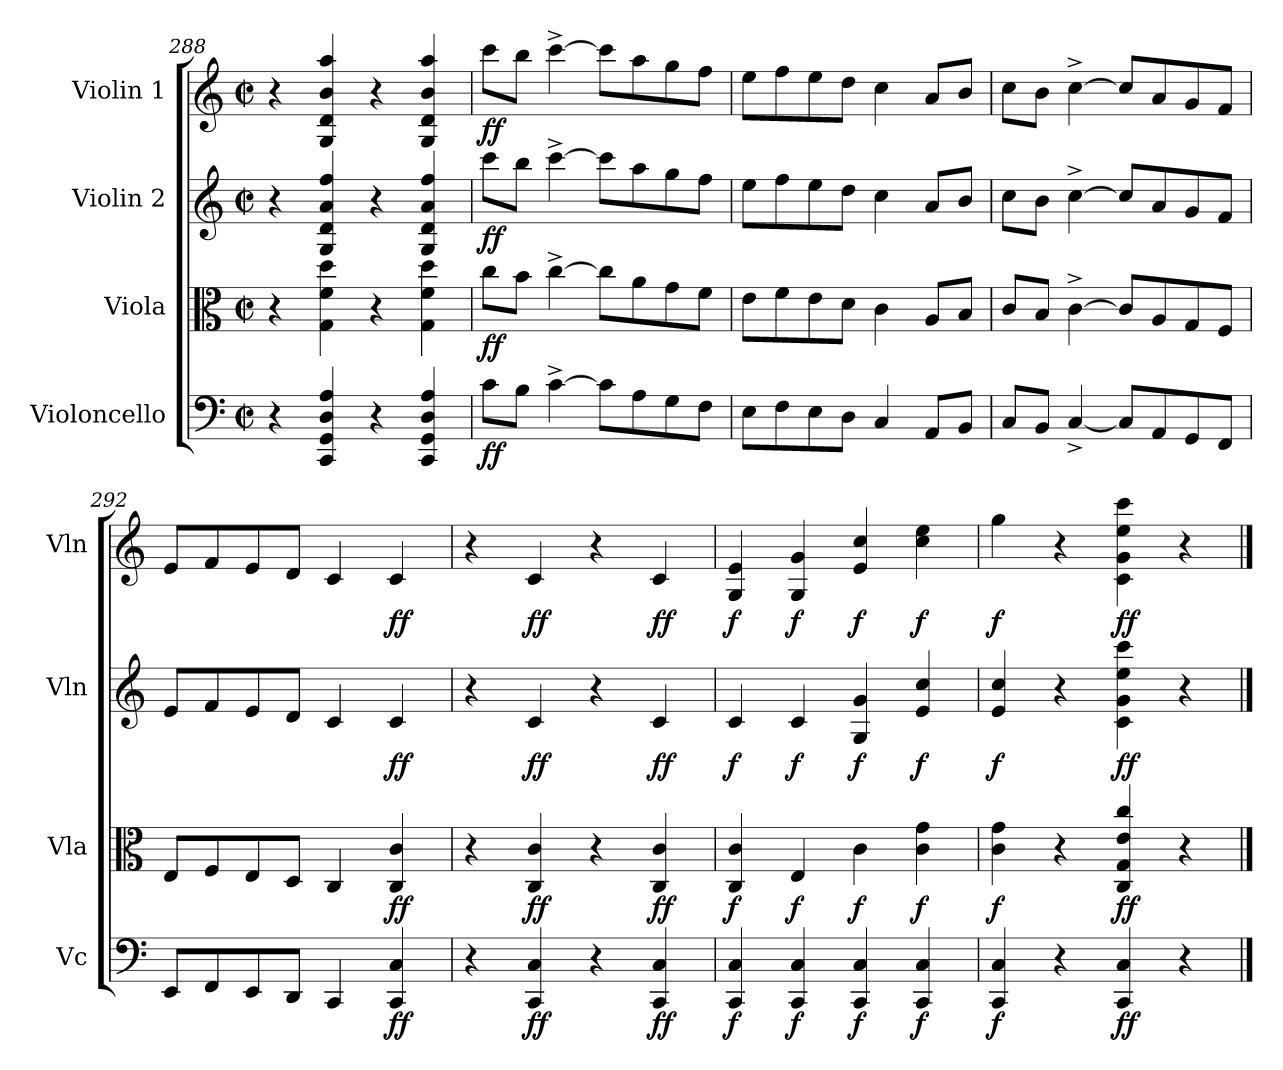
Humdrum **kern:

**kern	**dynam	**kern	**dynam	**kern	**dynam	**kern	**dynam
*part4	*part4	*part3	*part3	*part2	*part2	*part1	*part1
*staff4	*staff4	*staff3	*staff3	*staff2	*staff2	*staff1	*staff1
*I"Violoncello	*	*I"Viola	*	*I"Violin 2	*	*I"Violin 1	*
*I'Vc	*	*I'Vla	*	*I'Vln	*	*I'Vln	*
*clefF4	*	*clefC3	*	*clefG2	*	*clefG2	*
*k[]	*	*k[]	*	*k[]	*	*k[]	*
*M2/2	*	*M2/2	*	*M2/2	*	*M2/2	*
*met(c|)	*	*met(c|)	*	*met(c|)	*	*met(c|)	*
=288	=288	=288	=288	=288	=288	=288	=288
4r	.	4r	.	4r	.	4r	.
4CC/ 4GG/ 4D/ 4A/	.	4G\ 4f\ 4dd\	.	4G/ 4d/ 4a/ 4ff/	.	4G/ 4d/ 4b/ 4aa/	.
4r	.	4r	.	4r	.	4r	.
4CC/ 4GG/ 4D/ 4A/	.	4G\ 4f\ 4dd\	.	4G/ 4d/ 4a/ 4ff/	.	4G/ 4d/ 4b/ 4aa/	.
=289	=289	=289	=289	=289	=289	=289	=289
!	!LO:DY:b	!	!LO:DY:b	!	!LO:DY:b	!	!LO:DY:b
8c\L	ff	8cc\L	ff	8ccc\L	ff	8ccc\L	ff
8B\J	.	8b\J	.	8bb\J	.	8bb\J	.
[4c^\	.	[4cc^\	.	[4ccc^\	.	[4ccc^\	.
8c\L]	.	8cc\L]	.	8ccc\L]	.	8ccc\L]	.
8A\	.	8a\	.	8aa\	.	8aa\	.
8G\	.	8g\	.	8gg\	.	8gg\	.
8F\J	.	8f\J	.	8ff\J	.	8ff\J	.
!!LO:PB:g=z
=290	=290	=290	=290	=290	=290	=290	=290
8E\L	.	8e\L	.	8ee\L	.	8ee\L	.
8F\	.	8f\	.	8ff\	.	8ff\	.
8E\	.	8e\	.	8ee\	.	8ee\	.
8D\J	.	8d\J	.	8dd\J	.	8dd\J	.
4C/	.	4c\	.	4cc\	.	4cc\	.
8AA/L	.	8A/L	.	8a/L	.	8a/L	.
8BB/J	.	8B/J	.	8b/J	.	8b/J	.
=291	=291	=291	=291	=291	=291	=291	=291
8C/L	.	8c/L	.	8cc\L	.	8cc\L	.
8BB/J	.	8B/J	.	8b\J	.	8b\J	.
[4C^/	.	[4c^\	.	[4cc^\	.	[4cc^\	.
8C/L]	.	8c/L]	.	8cc/L]	.	8cc/L]	.
8AA/	.	8A/	.	8a/	.	8a/	.
8GG/	.	8G/	.	8g/	.	8g/	.
8FF/J	.	8F/J	.	8f/J	.	8f/J	.
=292	=292	=292	=292	=292	=292	=292	=292
8EE/L	.	8E/L	.	8e/L	.	8e/L	.
8FF/	.	8F/	.	8f/	.	8f/	.
8EE/	.	8E/	.	8e/	.	8e/	.
8DD/J	.	8D/J	.	8d/J	.	8d/J	.
4CC/	.	4C/	.	4c/	.	4c/	.
!	!LO:DY:b	!	!LO:DY:b	!	!LO:DY:b	!	!LO:DY:b
4CC/ 4C/	ff	4C/ 4c/	ff	4c/	ff	4c/	ff
=293	=293	=293	=293	=293	=293	=293	=293
4r	.	4r	.	4r	.	4r	.
!	!LO:DY:b	!	!LO:DY:b	!	!LO:DY:b	!	!LO:DY:b
4CC/ 4C/	ff	4C/ 4c/	ff	4c/	ff	4c/	ff
4r	.	4r	.	4r	.	4r	.
!	!LO:DY:b	!	!LO:DY:b	!	!LO:DY:b	!	!LO:DY:b
4CC/ 4C/	ff	4C/ 4c/	ff	4c/	ff	4c/	ff
=294	=294	=294	=294	=294	=294	=294	=294
!	!LO:DY:b	!	!LO:DY:b	!	!LO:DY:b	!	!LO:DY:b
4CC/ 4C/	f	4C/ 4c/	f	4c/	f	4G/ 4e/	f
!	!LO:DY:b	!	!LO:DY:b	!	!LO:DY:b	!	!LO:DY:b
4CC/ 4C/	f	4E/	f	4c/	f	4G/ 4g/	f
!	!LO:DY:b	!	!LO:DY:b	!	!LO:DY:b	!	!LO:DY:b
4CC/ 4C/	f	4c\	f	4G/ 4g/	f	4e/ 4cc/	f
!	!LO:DY:b	!	!LO:DY:b	!	!LO:DY:b	!	!LO:DY:b
4CC/ 4C/	f	4c\ 4g\	f	4e/ 4cc/	f	4cc\ 4ee\	f
=295	=295	=295	=295	=295	=295	=295	=295
!	!LO:DY:b	!	!LO:DY:b	!	!LO:DY:b	!	!LO:DY:b
4CC/ 4C/	f	4c\ 4g\	f	4e/ 4cc/	f	4gg\	f
4r	.	4r	.	4r	.	4r	.
!	!LO:DY:b	!	!LO:DY:b	!	!LO:DY:b	!	!LO:DY:b
4CC/ 4C/	ff	4C/ 4G/ 4e/ 4cc/	ff	4c\ 4g\ 4ee\ 4ccc\	ff	4c\ 4g\ 4ee\ 4ccc\	ff
4r	.	4r	.	4r	.	4r	.
==	==	==	==	==	==	==	==
*-	*-	*-	*-	*-	*-	*-	*-
